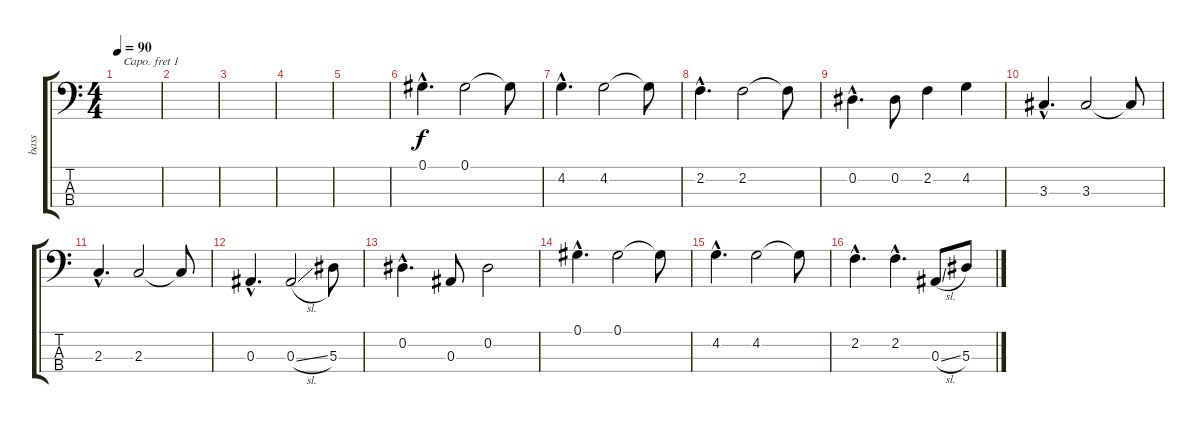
\track ("bass" "bass") {instrument electricbassfinger}
\staff {score tabs}
\capo 1
\tuning (G2 D2 A1 E1) {hide}
\ts (4 4)
\tempo 90
\clef f4
\ks c
|
|
|
|
|
0.1{hac}.4{d} 0.1.2 0.1{t}.8 |
4.2{hac}.4{d} 4.2.2 4.2{t}.8 |
2.2{hac}.4{d} 2.2.2 2.2{t}.8 |
0.2{hac}.4{d} 0.2.8 2.2.4 4.2.4 |
3.3{hac}.4{d} 3.3.2 3.3{t}.8 |
2.3{hac}.4{d} 2.3.2 2.3{t}.8 |
0.3{hac}.4{d} 0.3{sl}.2 5.3.8 |
0.2{hac}.4{d} 0.3.8 0.2.2 |
0.1{hac}.4{d} 0.1.2 0.1{t}.8 |
4.2{hac}.4{d} 4.2.2 4.2{t}.8 |
2.2{hac}.4{d} 2.2{hac}.4{d} 0.3{sl}.8 5.3.8
